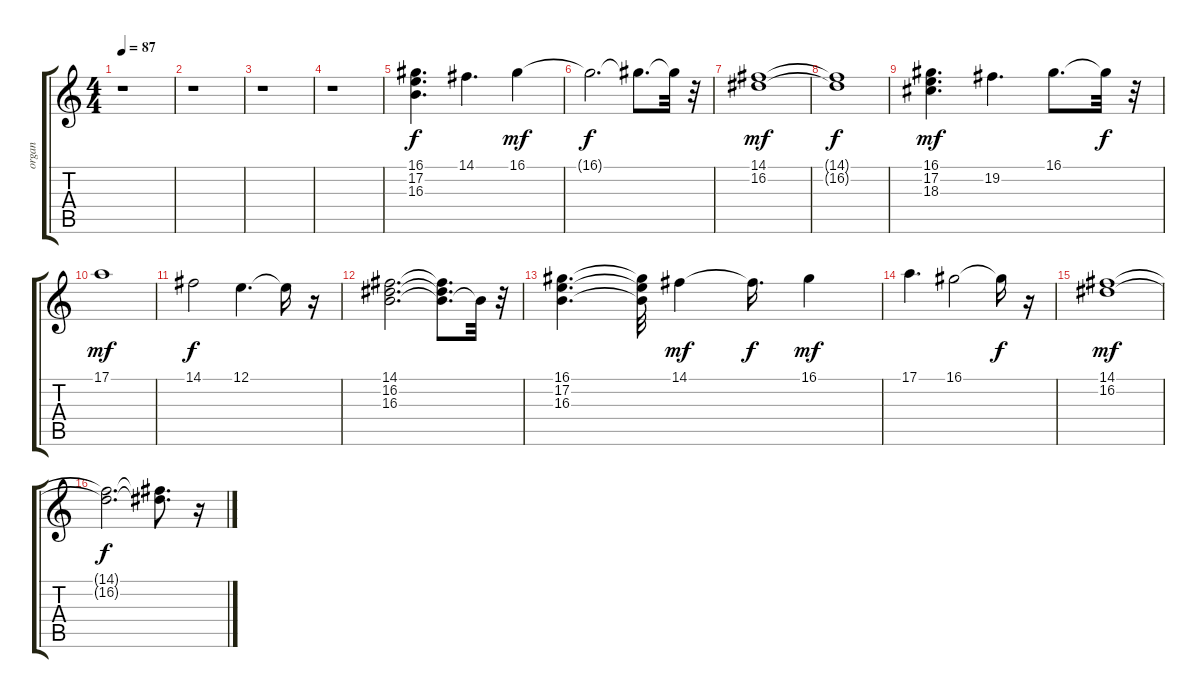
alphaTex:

\track ("organ   " "organ   ") {instrument rockorgan}
\staff {score tabs}
\tuning (E4 B3 G3 D3 A2 E2) {hide}
\ts (4 4)
\tempo 87
\clef g2
\ks c
r.1{dy f} |
r.1 |
r.1 |
r.1 |
(16.1 17.2 16.3).4{d} 14.1.4{d} 16.1.4{dy mf} |
16.1{t}.2{d dy f} 16.1{t}.8{d} 16.1{t}.32 r.32 |
(14.1 16.2).1{dy mf} |
(14.1{t} 16.2{t}).1{dy f} |
(16.1 17.2 18.3).4{d dy mf} 19.2.4{d} 16.1.8{d} 16.1{t}.32{dy f} r.32 |
17.1.1{dy mf} |
14.1.2{dy f} 12.1.4{d} 12.1{t}.16 r.16 |
(14.1 16.2 16.3).2{d} (14.1{t} 16.2{t} 16.3{t}).8{d} 16.3{t}.32 r.32 |
(16.1 17.2 16.3).4{d} (16.1{t} 17.2{t} 16.3{t}).32 14.1.4{dy mf} 14.1{t}.16{d dy f} 16.1.4{dy mf} |
17.1.4{d} 16.1.2 16.1{t}.16{dy f} r.16 |
(14.1 16.2).1{dy mf} |
(14.1{t} 16.2{t}).2{d dy f} (14.1{t} 16.2{t}).8{d} r.16
